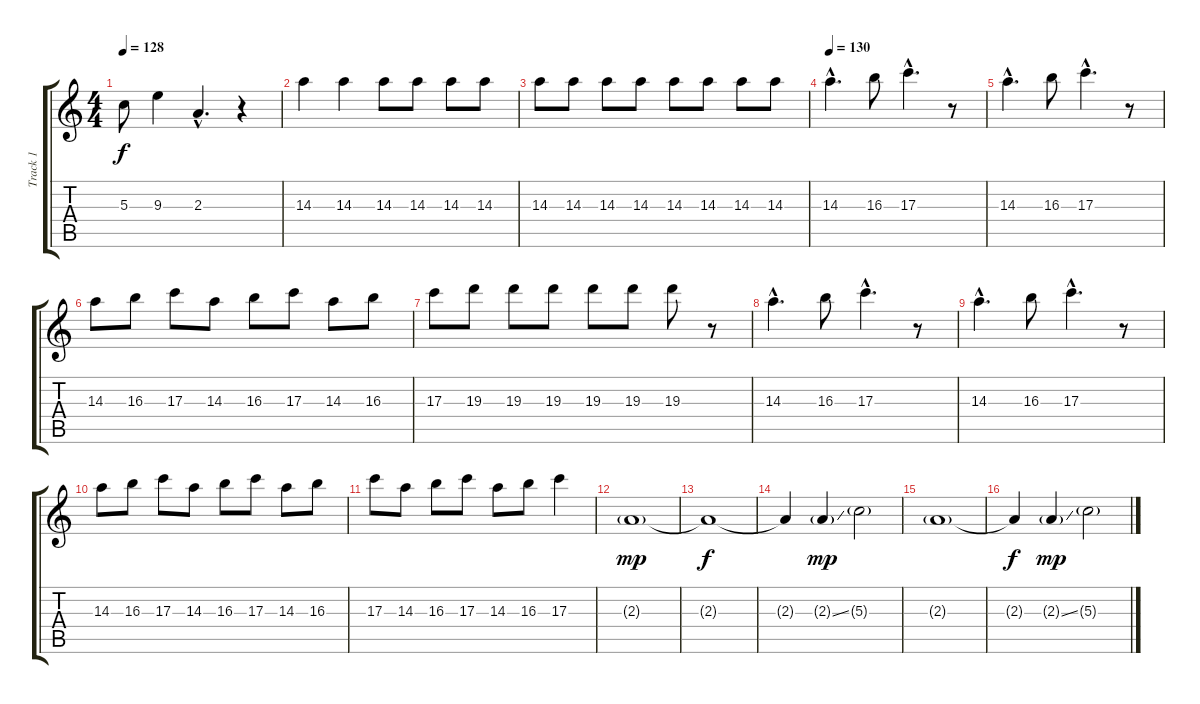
\track ("Track 1" "Track 1") {instrument overdrivenguitar}
\staff {score tabs}
\tuning (E4 B3 G3 D3 A2 E2) {hide}
\ts (4 4)
\tempo 128
\clef g2
\ks c
5.3{t}.8{dy f} 9.3.4 2.3{hac}.4{d} r.4 |
14.3.4 14.3.4 14.3.8 14.3.8 14.3.8 14.3.8 |
14.3.8 14.3.8 14.3.8 14.3.8 14.3.8 14.3.8 14.3.8 14.3.8 |
\tempo 130
14.3{hac}.4{d} 16.3.8 17.3{hac}.4{d} r.8 |
14.3{hac}.4{d} 16.3.8 17.3{hac}.4{d} r.8 |
14.3.8 16.3.8 17.3.8 14.3.8 16.3.8 17.3.8 14.3.8 16.3.8 |
17.3.8 19.3.8 19.3.8 19.3.8 19.3.8 19.3.8 19.3.8 r.8 |
14.3{hac}.4{d} 16.3.8 17.3{hac}.4{d} r.8 |
14.3{hac}.4{d} 16.3.8 17.3{hac}.4{d} r.8 |
14.3.8 16.3.8 17.3.8 14.3.8 16.3.8 17.3.8 14.3.8 16.3.8 |
17.3.8 14.3.8 16.3.8 17.3.8 14.3.8 16.3.8 17.3.4 |
2.3{g}.1{dy mp} |
2.3{t}.1{dy f} |
2.3{t}.4 2.3{ss g}.4{dy mp} 5.3{g}.2 |
2.3{g}.1 |
2.3{t}.4{dy f} 2.3{ss g}.4{dy mp} 5.3{g}.2
